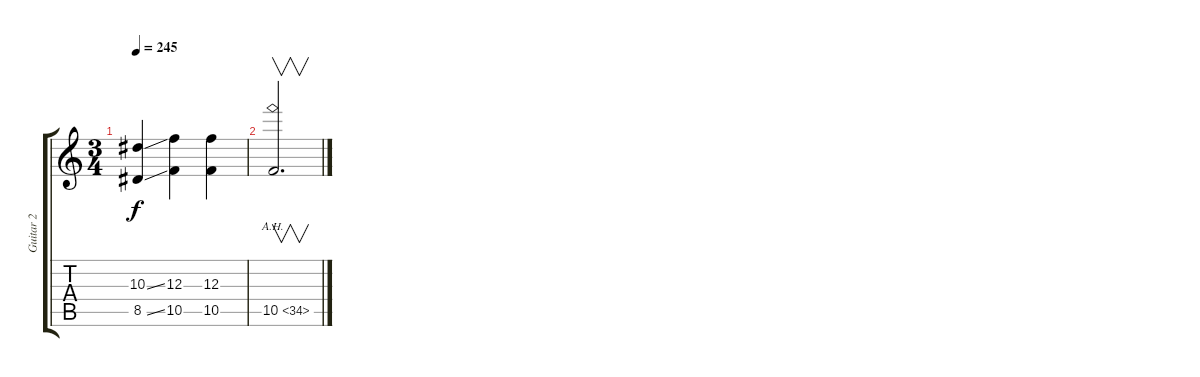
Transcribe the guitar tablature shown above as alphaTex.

\track ("Guitar 2" "Guitar 2") {instrument distortionguitar}
\staff {score tabs}
\tuning (D4 A3 F3 C3 G2 C2) {hide}
\ts (3 4)
\tempo 245
\clef g2
\ks c
(10.3{ss} 8.5{ss}).4{dy f} (12.3 10.5).4 (12.3 10.5).4 |
10.5{ah 24}.2{v d}
